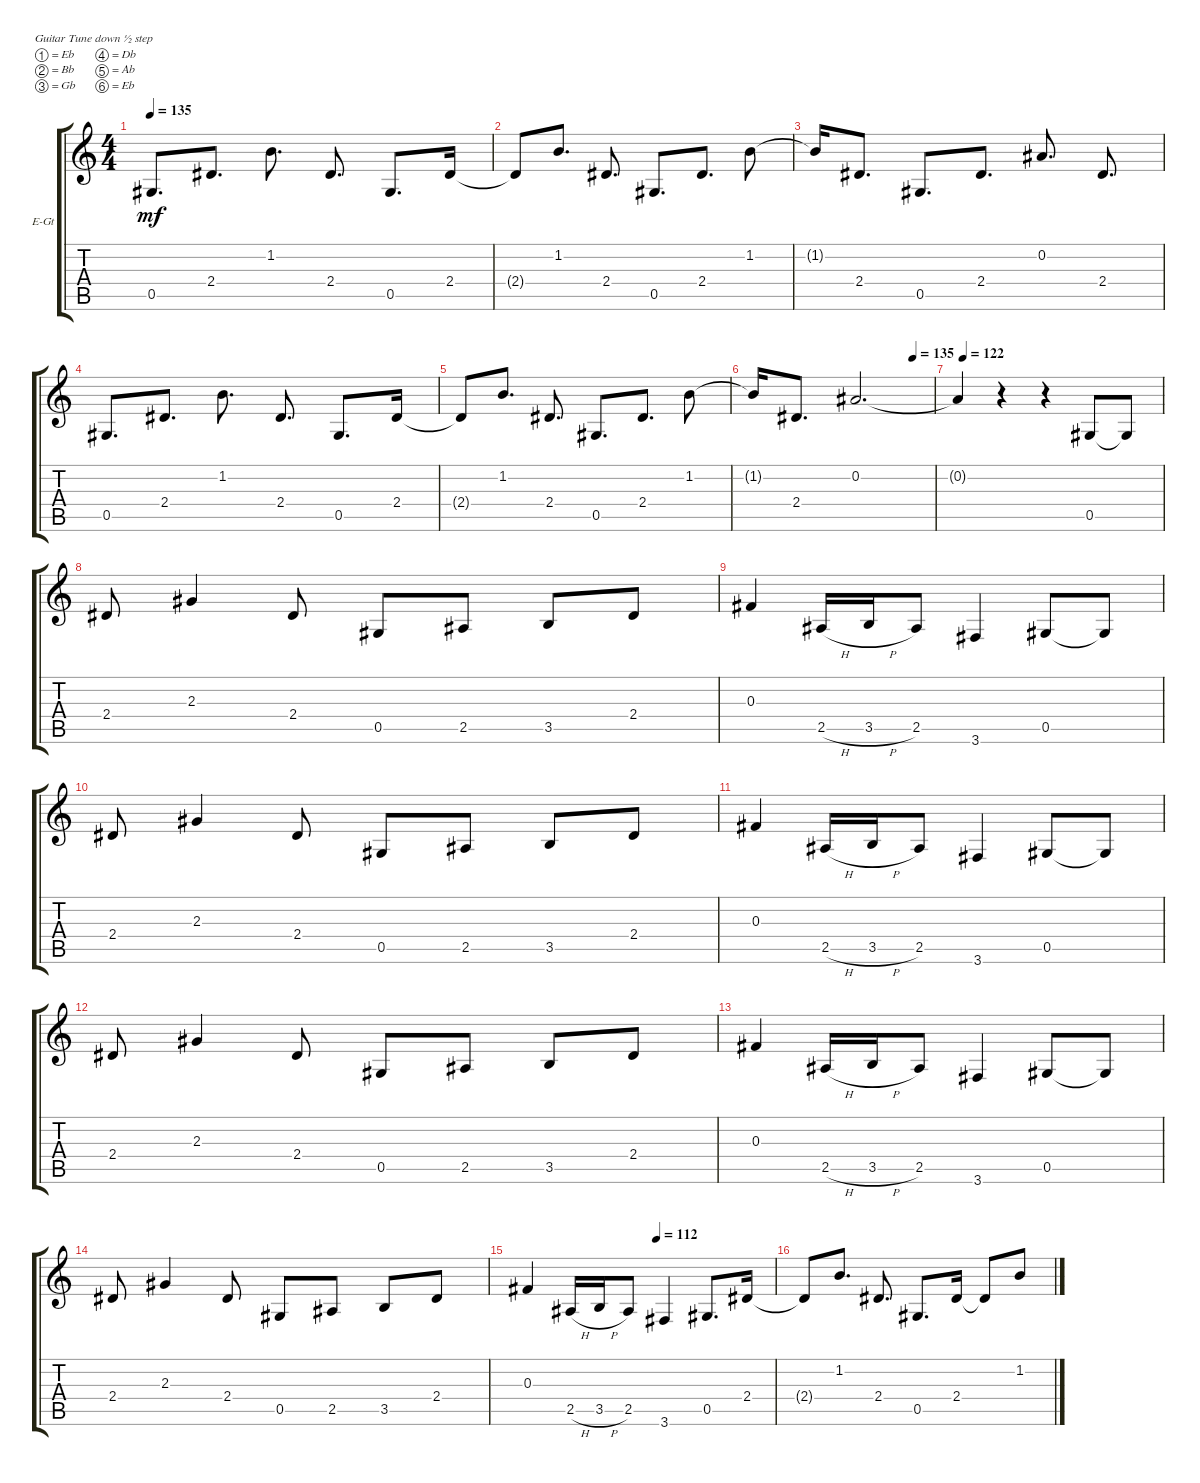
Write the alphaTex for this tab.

\defaultSystemsLayout 4
\bracketExtendMode groupsimilarinstruments
\firstSystemTrackNameOrientation horizontal
\otherSystemsTrackNameOrientation horizontal
\track ("Electric Guitar" "E-Gt") {instrument electricguitarclean}
\staff {score tabs}
\tuning (Eb4 Bb3 Gb3 Db3 Ab2 Eb2)
\ts (4 4)
\tempo 135
\clef g2
\ks c
0.5.8{d dy mf instrument electricguitarclean} 2.4.8{d} 1.2.8{d} 2.4.8{d} 0.5.8{d} 2.4.16 |
2.4{t}.8 1.2.8{d} 2.4.8{d} 0.5.8{d} 2.4.8{d} 1.2.8 |
1.2{t}.16 2.4.8{d} 0.5.8{d} 2.4.8{d} 0.2.8{d} 2.4.8{d} |
0.5.8{d} 2.4.8{d} 1.2.8{d} 2.4.8{d} 0.5.8{d} 2.4.16 |
2.4{t}.8 1.2.8{d} 2.4.8{d} 0.5.8{d} 2.4.8{d} 1.2.8 |
\tempo (135 0.886598)
1.2{t}.16 2.4.8{d} 0.2.2{d} |
\tempo (122 0.0319489)
0.2{t}.4 r.4 r.4 0.5.8 0.5{t}.8 |
2.4.8 2.3.4 2.4.8 0.5.8 2.5.8 3.5.8 2.4.8 |
0.3.4 2.5{h}.16 3.5{h}.16 2.5.8 3.6.4 0.5.8 0.5{t}.8 |
2.4.8 2.3.4 2.4.8 0.5.8 2.5.8 3.5.8 2.4.8 |
0.3.4 2.5{h}.16 3.5{h}.16 2.5.8 3.6.4 0.5.8 0.5{t}.8 |
2.4.8 2.3.4 2.4.8 0.5.8 2.5.8 3.5.8 2.4.8 |
0.3.4 2.5{h}.16 3.5{h}.16 2.5.8 3.6.4 0.5.8 0.5{t}.8 |
2.4.8 2.3.4 2.4.8 0.5.8 2.5.8 3.5.8 2.4.8 |
\tempo (112 0.525)
0.3.4 2.5{h}.16 3.5{h}.16 2.5.8 3.6.4 0.5.8{d} 2.4.16 |
2.4{t}.8 1.2.8{d} 2.4.8{d} 0.5.8{d} 2.4.16 2.4{t}.8 1.2.8
